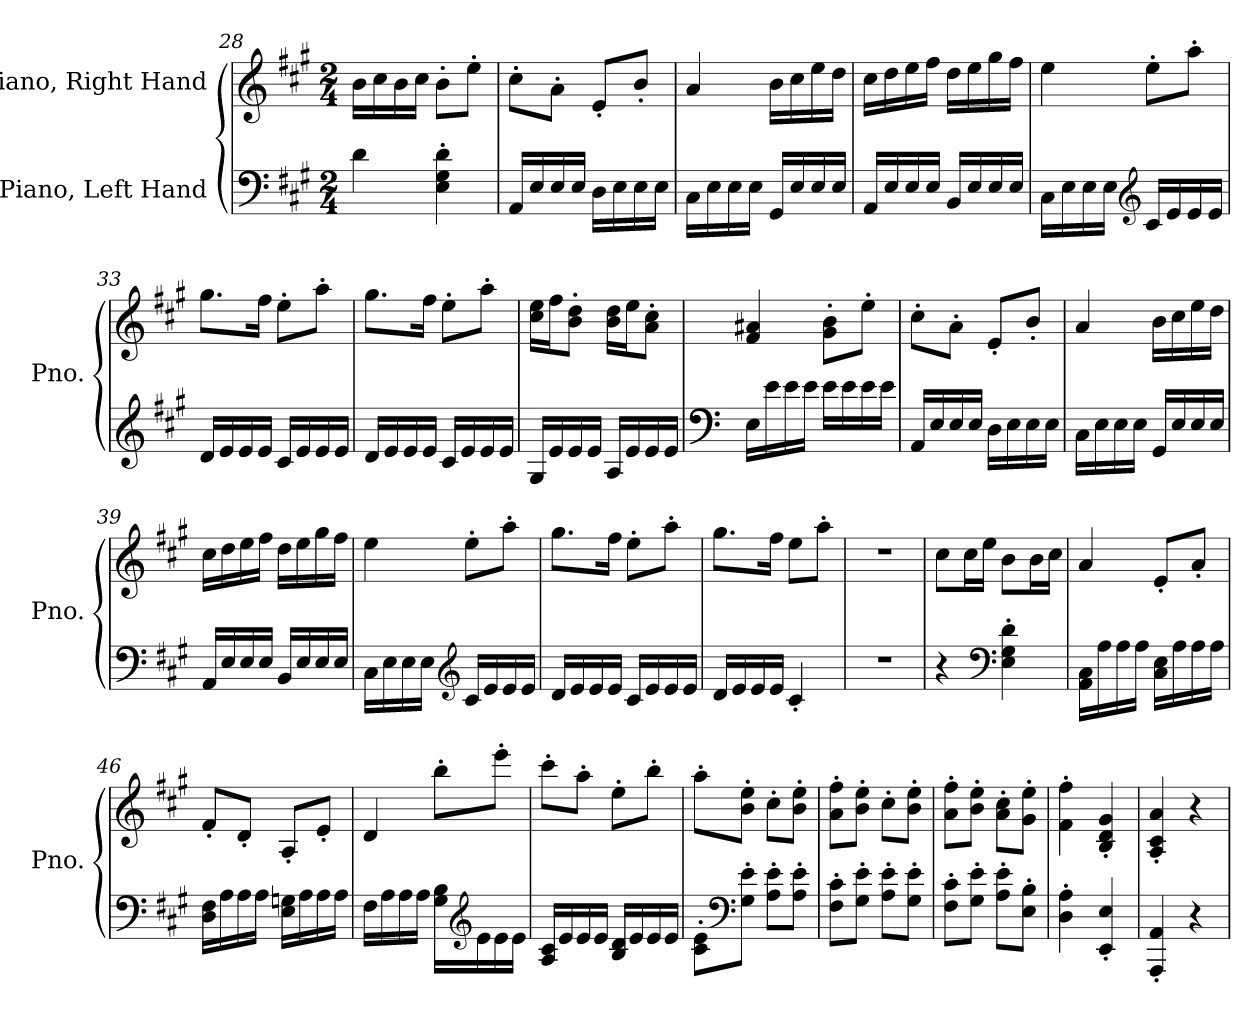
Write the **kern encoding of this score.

**kern	**kern
*part2	*part1
*staff2	*staff1
*I"Piano, Left Hand	*I"Piano, Right Hand
*I'Pno.	*I'Pno.
*clefF4	*clefG2
*k[f#c#g#]	*k[f#c#g#]
*M2/4	*M2/4
=28	=28
4d\	16b\LL
.	16cc#\
.	16b\
.	16cc#\JJ
4E\' 4G#\' 4d\'	8b'\L
.	8ee'\J
!!LO:LB:g=z
=29	=29
16AA/LL	8cc#'\L
16E/	.
16E/	8a'\J
16E/JJ	.
16D\LL	8e'/L
16E\	.
16E\	8b'/J
16E\JJ	.
=30	=30
16C#\LL	4a/
16E\	.
16E\	.
16E\JJ	.
16GG#/LL	16b\LL
16E/	16cc#\
16E/	16ee\
16E/JJ	16dd\JJ
=31	=31
16AA/LL	16cc#\LL
16E/	16dd\
16E/	16ee\
16E/JJ	16ff#\JJ
16BB/LL	16dd\LL
16E/	16ee\
16E/	16gg#\
16E/JJ	16ff#\JJ
=32	=32
16C#\LL	4ee\
16E\	.
16E\	.
16E\JJ	.
*clefG2	*
16c#/LL	8ee'\L
16e/	.
16e/	8aa'\J
16e/JJ	.
!!LO:PB:g=z
=33	=33
16d/LL	8.gg#\L
16e/	.
16e/	.
16e/JJ	16ff#\Jk
16c#/LL	8ee'\L
16e/	.
16e/	8aa'\J
16e/JJ	.
=34	=34
16d/LL	8.gg#\L
16e/	.
16e/	.
16e/JJ	16ff#\Jk
16c#/LL	8ee'\L
16e/	.
16e/	8aa'\J
16e/JJ	.
=35	=35
16G#/LL	16cc#\ 16ee\LL
16e/	16ff#\J
16e/	8b\' 8dd\'J
16e/JJ	.
16A/LL	16b\ 16dd\LL
16e/	16ee\J
16e/	8a\' 8cc#\'J
16e/JJ	.
=36	=36
*clefF4	*
16E\LL	4f#/ 4a#X/
16e\	.
16e\	.
16e\JJ	.
16e\LL	8g#\' 8b\'L
16e\	.
16e\	8ee'\J
16e\JJ	.
!!LO:LB:g=z
=37	=37
16AA/LL	8cc#'\L
16E/	.
16E/	8a'\J
16E/JJ	.
16D\LL	8e'/L
16E\	.
16E\	8b'/J
16E\JJ	.
=38	=38
16C#\LL	4a/
16E\	.
16E\	.
16E\JJ	.
16GG#/LL	16b\LL
16E/	16cc#\
16E/	16ee\
16E/JJ	16dd\JJ
=39	=39
16AA/LL	16cc#\LL
16E/	16dd\
16E/	16ee\
16E/JJ	16ff#\JJ
16BB/LL	16dd\LL
16E/	16ee\
16E/	16gg#\
16E/JJ	16ff#\JJ
=40	=40
16C#\LL	4ee\
16E\	.
16E\	.
16E\JJ	.
*clefG2	*
16c#/LL	8ee'\L
16e/	.
16e/	8aa'\J
16e/JJ	.
!!LO:LB:g=z
=41	=41
16d/LL	8.gg#\L
16e/	.
16e/	.
16e/JJ	16ff#\Jk
16c#/LL	8ee'\L
16e/	.
16e/	8aa'\J
16e/JJ	.
=42	=42
16d/LL	8.gg#\L
16e/	.
16e/	.
16e/JJ	16ff#\Jk
4c#'/	8ee\L
.	8aa'\J
=43	=43
2r	2r
=44	=44
4r	8cc#\L
.	16cc#\L
.	16ee\JJ
*clefF4	*
4E\' 4G#\' 4d\'	8b\L
.	16b\L
.	16cc#\JJ
=45	=45
16AA\ 16C#\LL	4a/
16A\	.
16A\	.
16A\JJ	.
16C#\ 16E\LL	8e'/L
16A\	.
16A\	8a'/J
16A\JJ	.
=46	=46
16D\ 16F#\LL	8f#'/L
16A\	.
16A\	8d'/J
16A\JJ	.
16E\ 16Gn\LL	8A'/L
16A\	.
16A\	8e'/J
16A\JJ	.
!!LO:LB:g=z
=47	=47
16F#\LL	4d/
16A\	.
16A\	.
16A\JJ	.
16G#\ 16B\LL	8bb'\L
*clefG2	*
16e\	.
16e\	8eee'\J
16e\JJ	.
=48	=48
16A/ 16c#/LL	8ccc#'\L
16e/	.
16e/	8aa'\J
16e/JJ	.
16B/ 16d/LL	8ee'\L
16e/	.
16e/	8bb'\J
16e/JJ	.
=49	=49
8c#\' 8e\'L	8aa'\L
*clefF4	*
8G#\' 8e\'J	8b\' 8ee\'J
8A\' 8e\'L	8cc#'\L
8A\' 8e\'J	8b\' 8ee\'J
=50	=50
8F#\' 8c#\'L	8a\' 8ff#\'L
8G#\' 8e\'J	8b\' 8ee\'J
8A\' 8e\'L	8cc#'\L
8G#\' 8e\'J	8b\' 8ee\'J
=51	=51
8F#\' 8c#\'L	8a\' 8ff#\'L
8G#\' 8e\'J	8b\' 8ee\'J
8A\' 8e\'L	8a\' 8cc#\'L
8E\' 8B\'J	8g#\' 8ee\'J
=52	=52
4D\' 4A\'	4f#\' 4ff#\'
4EE/' 4E/'	4B/' 4d/' 4g#/'
!!LO:LB:g=z
=53	=53
4AAA/' 4AA/'	4A/' 4c#/' 4a/'
4r	4r
=	=
*-	*-
